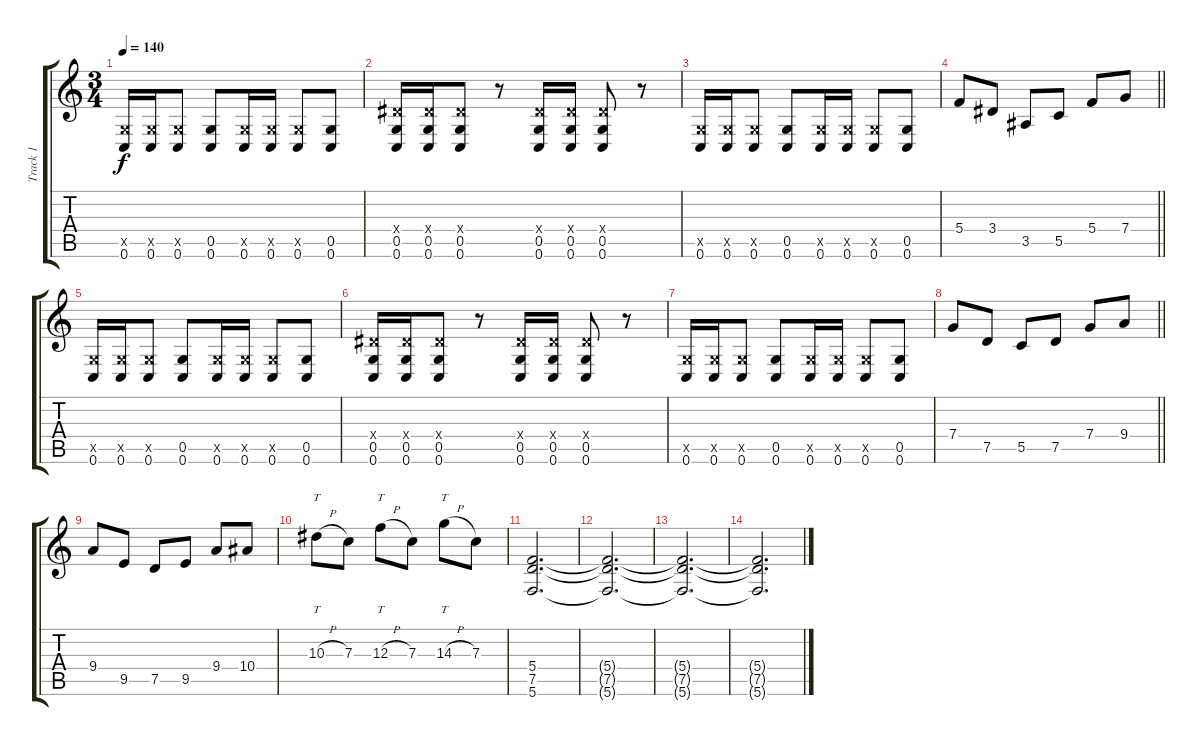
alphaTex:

\track ("Track 1" "Track 1") {instrument distortionguitar}
\staff {score tabs}
\tuning (D4 A3 F3 C3 G2 C2) {hide}
\ts (3 4)
\tempo 140
\clef g2
\ks c
(0.5{x} 0.6).16{dy f} (0.5{x} 0.6).16 (0.5{x} 0.6).8 (0.5 0.6).8 (0.5{x} 0.6).16 (0.5{x} 0.6).16 (0.5{x} 0.6).8 (0.5 0.6).8 |
(3.4{x} 0.5 0.6).16 (3.4{x} 0.5 0.6).16 (3.4{x} 0.5 0.6).8 r.8 (3.4{x} 0.5 0.6).16 (3.4{x} 0.5 0.6).16 (3.4{x} 0.5 0.6).8 r.8 |
(0.5{x} 0.6).16 (0.5{x} 0.6).16 (0.5{x} 0.6).8 (0.5 0.6).8 (0.5{x} 0.6).16 (0.5{x} 0.6).16 (0.5{x} 0.6).8 (0.5 0.6).8 |
\barLineRight lightlight
5.4.8 3.4.8 3.5.8 5.5.8 5.4.8 7.4.8 |
(0.5{x} 0.6).16 (0.5{x} 0.6).16 (0.5{x} 0.6).8 (0.5 0.6).8 (0.5{x} 0.6).16 (0.5{x} 0.6).16 (0.5{x} 0.6).8 (0.5 0.6).8 |
(3.4{x} 0.5 0.6).16 (3.4{x} 0.5 0.6).16 (3.4{x} 0.5 0.6).8 r.8 (3.4{x} 0.5 0.6).16 (3.4{x} 0.5 0.6).16 (3.4{x} 0.5 0.6).8 r.8 |
(0.5{x} 0.6).16 (0.5{x} 0.6).16 (0.5{x} 0.6).8 (0.5 0.6).8 (0.5{x} 0.6).16 (0.5{x} 0.6).16 (0.5{x} 0.6).8 (0.5 0.6).8 |
\barLineRight lightlight
7.4.8 7.5.8 5.5.8 7.5.8 7.4.8 9.4.8 |
9.4.8 9.5.8 7.5.8 9.5.8 9.4.8 10.4.8 |
10.3{h}.8{tt} 7.3.8 12.3{h}.8{tt} 7.3.8 14.3{h}.8{tt} 7.3.8 |
(5.4 7.5 5.6).2{d} |
(5.4{t} 7.5{t} 5.6{t}).2{d} |
(5.4{t} 7.5{t} 5.6{t}).2{d} |
(5.4{t} 7.5{t} 5.6{t}).2{d}
